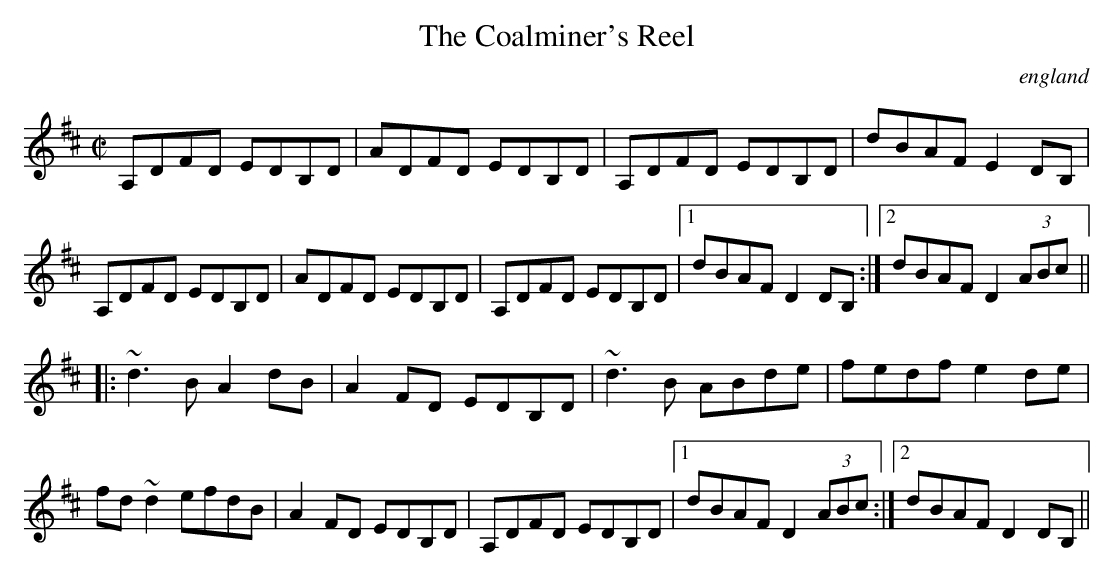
X:1
T:Coalminer's Reel, The
O:england
M:C|
K:D
A,DFD EDB,D|ADFD EDB,D|A,DFD EDB,D|dBAF E2DB,|
A,DFD EDB,D|ADFD EDB,D|A,DFD EDB,D|1 dBAF D2DB,:|2 dBAF D2 (3ABc||
|:~d3B A2dB|A2FD EDB,D|~d3B ABde|fedf e2de|
fd~d2 efdB|A2FD EDB,D|A,DFD EDB,D|1 dBAF D2 (3ABc:|2 dBAF D2DB,||
